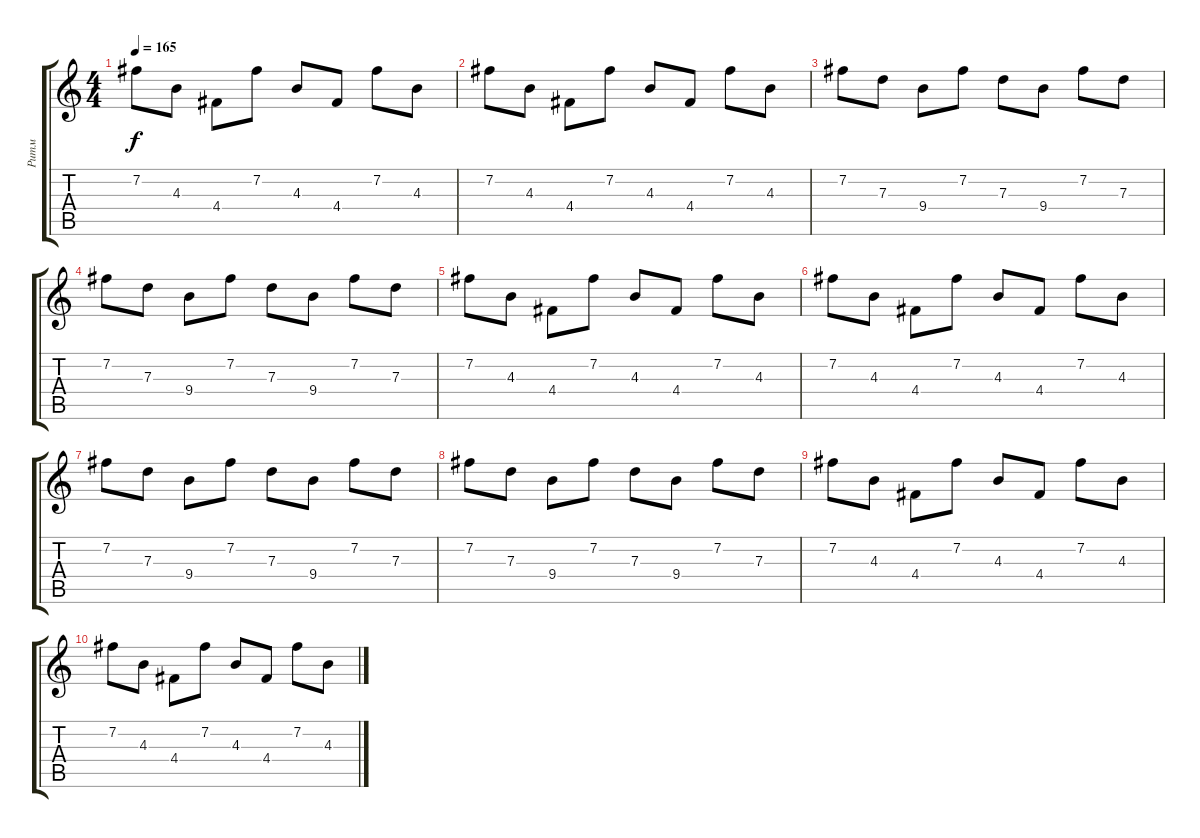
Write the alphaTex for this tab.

\track ("Ритм" "Ритм") {instrument electricguitarclean}
\staff {score tabs}
\tuning (E4 B3 G3 D3 A2 E2) {hide}
\ts (4 4)
\tempo 165
\clef g2
\ks c
7.2.8{dy f} 4.3.8 4.4.8 7.2.8 4.3.8 4.4.8 7.2.8 4.3.8 |
7.2.8 4.3.8 4.4.8 7.2.8 4.3.8 4.4.8 7.2.8 4.3.8 |
7.2.8 7.3.8 9.4.8 7.2.8 7.3.8 9.4.8 7.2.8 7.3.8 |
7.2.8 7.3.8 9.4.8 7.2.8 7.3.8 9.4.8 7.2.8 7.3.8 |
7.2.8 4.3.8 4.4.8 7.2.8 4.3.8 4.4.8 7.2.8 4.3.8 |
7.2.8 4.3.8 4.4.8 7.2.8 4.3.8 4.4.8 7.2.8 4.3.8 |
7.2.8 7.3.8 9.4.8 7.2.8 7.3.8 9.4.8 7.2.8 7.3.8 |
7.2.8 7.3.8 9.4.8 7.2.8 7.3.8 9.4.8 7.2.8 7.3.8 |
7.2.8 4.3.8 4.4.8 7.2.8 4.3.8 4.4.8 7.2.8 4.3.8 |
7.2.8 4.3.8 4.4.8 7.2.8 4.3.8 4.4.8 7.2.8 4.3.8
